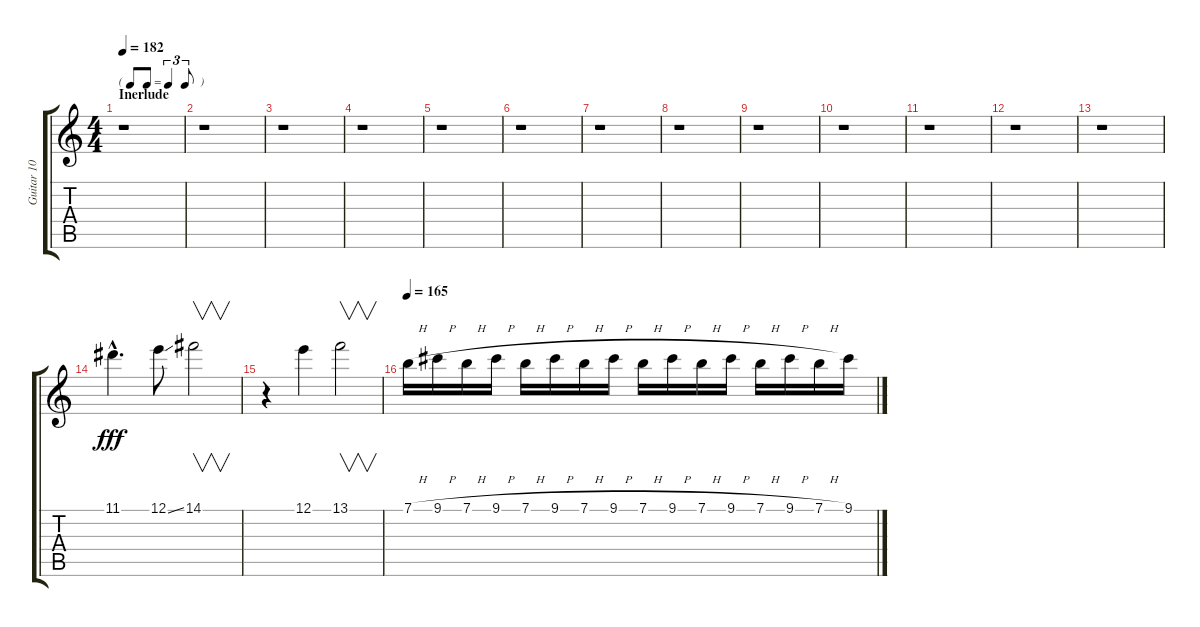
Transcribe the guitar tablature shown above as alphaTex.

\track ("Guitar 10" "Guitar 10") {instrument distortionguitar}
\staff {score tabs}
\tuning (E4 B3 G3 D3 A2 E2) {hide}
\ts (4 4)
\tf triplet8th
\section ("" "Inerlude")
\tempo 182
\clef g2
\ks c
r.1{dy fff} |
r.1 |
r.1 |
r.1 |
r.1 |
r.1 |
r.1 |
r.1 |
r.1 |
r.1 |
r.1 |
r.1 |
r.1 |
11.1{hac}.4{d} 12.1{ss}.8 14.1.2{v} |
r.4 12.1.4 13.1.2{v} |
\tempo 165
7.1{h}.16{volume 16} 9.1{h}.16 7.1{h}.16 9.1{h}.16 7.1{h}.16 9.1{h}.16 7.1{h}.16 9.1{h}.16 7.1{h}.16 9.1{h}.16 7.1{h}.16 9.1{h}.16 7.1{h}.16 9.1{h}.16 7.1{h}.16 9.1{h}.16
